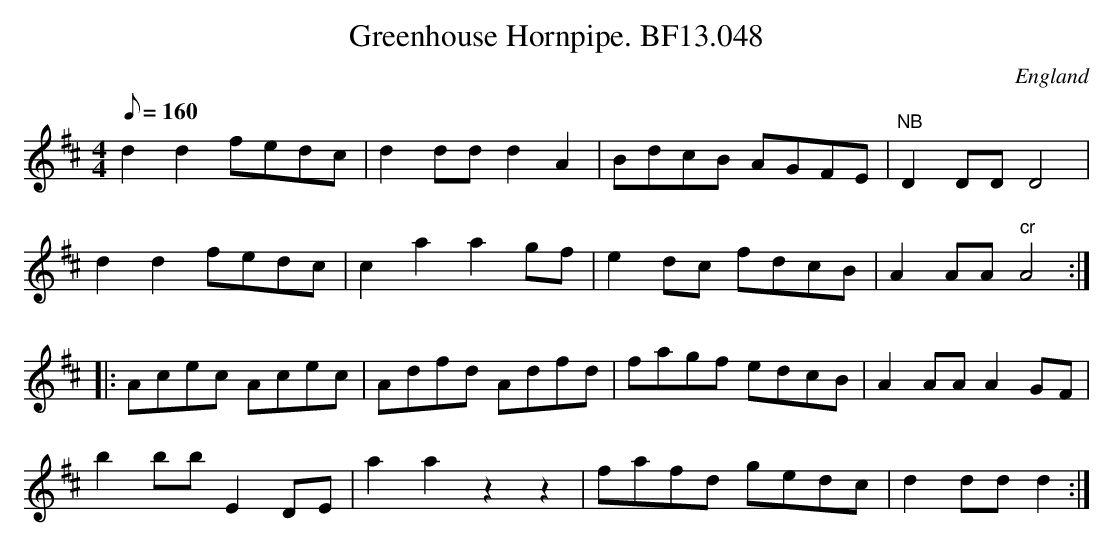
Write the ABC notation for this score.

X:1
T:Greenhouse Hornpipe. BF13.048
M:4/4
Q:160
O:England
K:D
d2d2fedc|d2ddd2A2|BdcB AGFE|"NB"D2DDD4|!
d2d2 fedc|c2a2a2gf|e2dc fdcB|A2AA"cr"A4::!
Acec Acec|Adfd Adfd|fagf edcB|A2AAA2GF|!
b2bbE2DE|a2a2z2z2|fafd gedc|d2ddd2:|]
